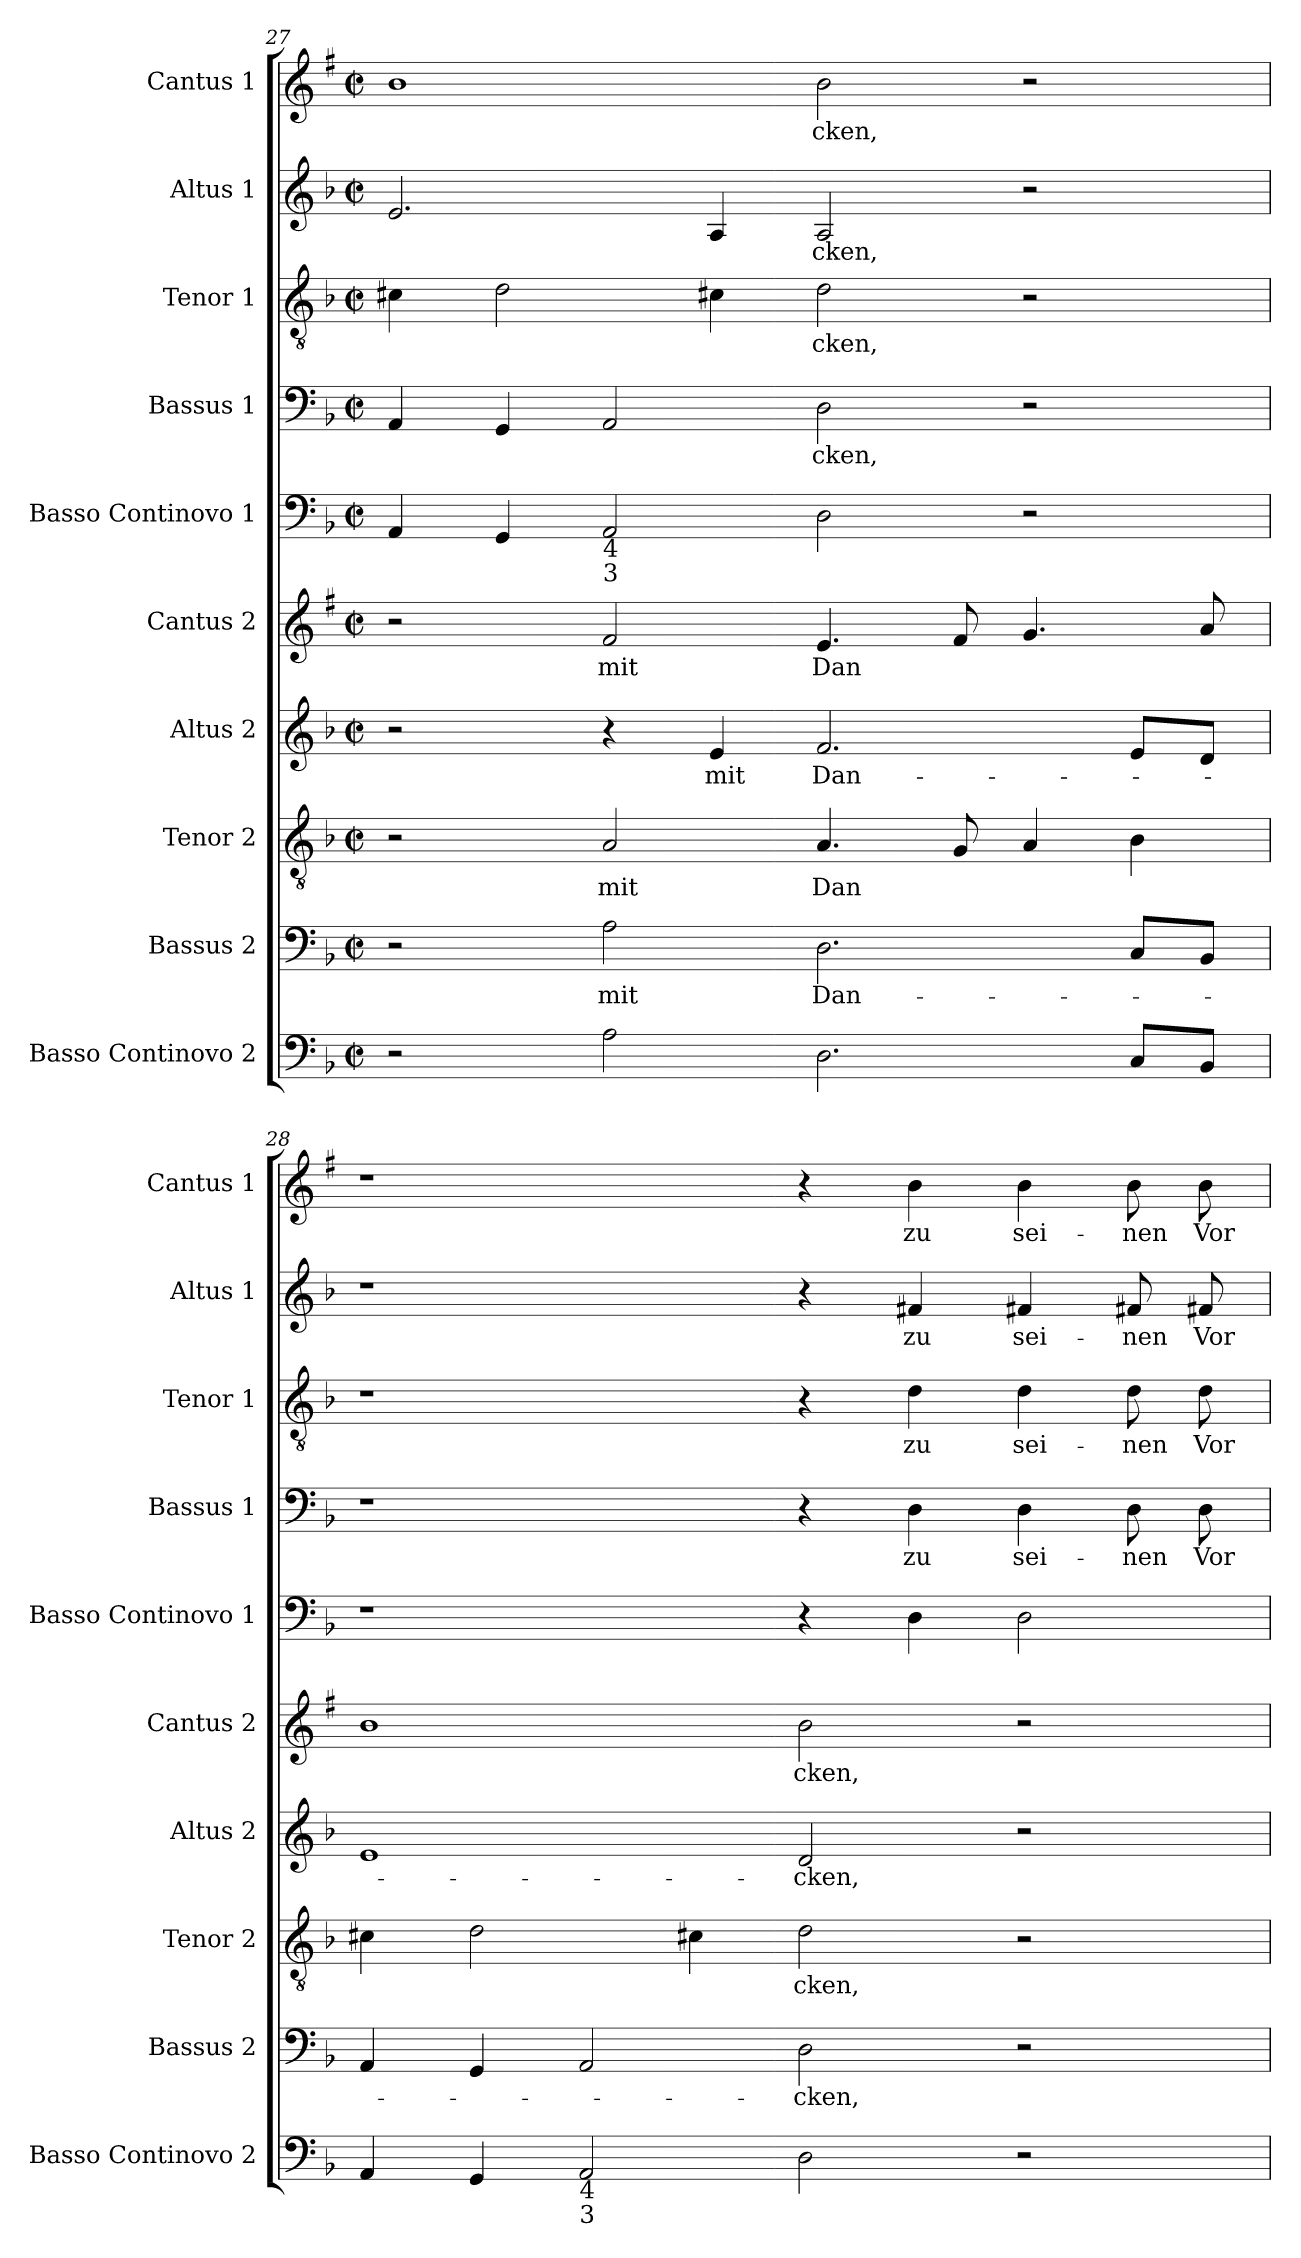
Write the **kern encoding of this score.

**kern	**kern	**text	**kern	**text	**kern	**text	**kern	**text	**kern	**kern	**text	**kern	**text	**kern	**text	**kern	**text
*part10	*part9	*part9	*part8	*part8	*part7	*part7	*part6	*part6	*part5	*part4	*part4	*part3	*part3	*part2	*part2	*part1	*part1
*staff10	*staff9	*staff9	*staff8	*staff8	*staff7	*staff7	*staff6	*staff6	*staff5	*staff4	*staff4	*staff3	*staff3	*staff2	*staff2	*staff1	*staff1
*I"Basso Continovo 2	*I"Bassus 2	*	*I"Tenor 2	*	*I"Altus 2	*	*I"Cantus 2	*	*I"Basso Continovo 1	*I"Bassus 1	*	*I"Tenor 1	*	*I"Altus 1	*	*I"Cantus 1	*
*I'Basso Continovo 2	*I'Bassus 2	*	*I'Tenor 2	*	*I'Altus 2	*	*I'Cantus 2	*	*I'Basso Continovo 1	*I'Bassus 1	*	*I'Tenor 1	*	*I'Altus 1	*	*I'Cantus 1	*
*clefF4	*clefF4	*	*clefGv2	*	*clefG2	*	*clefG2	*	*clefF4	*clefF4	*	*clefGv2	*	*clefG2	*	*clefG2	*
*	*	*	*	*	*	*	*ITrd1c2	*	*	*	*	*	*	*	*	*ITrd1c2	*
*k[b-]	*k[b-]	*	*k[b-]	*	*k[b-]	*	*k[b-]	*	*k[b-]	*k[b-]	*	*k[b-]	*	*k[b-]	*	*k[b-]	*
*F:	*F:	*	*F:	*	*F:	*	*F:	*	*F:	*F:	*	*F:	*	*F:	*	*F:	*
*M4/2	*M4/2	*	*M4/2	*	*M4/2	*	*M4/2	*	*M4/2	*M4/2	*	*M4/2	*	*M4/2	*	*M4/2	*
*met(c|)	*met(c|)	*	*met(c|)	*	*met(c|)	*	*met(c|)	*	*met(c|)	*met(c|)	*	*met(c|)	*	*met(c|)	*	*met(c|)	*
=27	=27	=27	=27	=27	=27	=27	=27	=27	=27	=27	=27	=27	=27	=27	=27	=27	=27
2r	2r	.	2r	.	2r	.	2r	.	4AA	4AA	.	4c#X	.	2.e	.	1a	.
.	.	.	.	.	.	.	.	.	4GG	4GG	.	2d	.	.	.	.	.
!	!	!	!	!	!	!	!	!	!LO:TX:b:t=4	!	!	!	!	!	!	!	!
!	!	!	!	!	!	!	!	!	!LO:TX:b:t=3	!	!	!	!	!	!	!	!
!	!	!LO:LY:b	!	!LO:LY:b	!	!	!	!LO:LY:b	!	!	!	!	!	!	!	!	!
2A	2A	mit	2A	mit	4r	.	2e	mit	2AA	2AA	.	.	.	.	.	.	.
!	!	!	!	!	!	!LO:LY:b	!	!	!	!	!	!	!	!	!	!	!
.	.	.	.	.	4e	mit	.	.	.	.	.	4c#X	.	4A	.	.	.
!	!	!LO:LY:b	!	!LO:LY:b	!	!LO:LY:b	!	!LO:LY:b	!	!	!LO:LY:b	!	!LO:LY:b	!	!LO:LY:b	!	!LO:LY:b
2.D	2.D	Dan-	4.A	Dan	2.f	Dan-	4.d	Dan	2D	2D	-cken,	2d	cken,	2A	-cken,	2a	cken,
.	.	.	8G	.	.	.	8e	.	.	.	.	.	.	.	.	.	.
.	.	.	4A	.	.	.	4.f	.	2r	2r	.	2r	.	2r	.	2r	.
8CL	8CL	.	4B-	.	8eL	.	.	.	.	.	.	.	.	.	.	.	.
8BB-J	8BB-J	.	.	.	8dJ	.	8g	.	.	.	.	.	.	.	.	.	.
=28	=28	=28	=28	=28	=28	=28	=28	=28	=28	=28	=28	=28	=28	=28	=28	=28	=28
4AA	4AA	.	4c#X	.	1e	.	1a	.	1r	1r	.	1r	.	1r	.	1r	.
4GG	4GG	.	2d	.	.	.	.	.	.	.	.	.	.	.	.	.	.
!LO:TX:b:t=4	!	!	!	!	!	!	!	!	!	!	!	!	!	!	!	!	!
!LO:TX:b:t=3	!	!	!	!	!	!	!	!	!	!	!	!	!	!	!	!	!
2AA	2AA	.	.	.	.	.	.	.	.	.	.	.	.	.	.	.	.
.	.	.	4c#X	.	.	.	.	.	.	.	.	.	.	.	.	.	.
!	!	!LO:LY:b	!	!LO:LY:b	!	!LO:LY:b	!	!LO:LY:b	!	!	!	!	!	!	!	!	!
2D	2D	-cken,	2d	cken,	2d	-cken,	2a	cken,	4r	4r	.	4r	.	4r	.	4r	.
!	!	!	!	!	!	!	!	!	!	!	!LO:LY:b	!	!LO:LY:b	!	!LO:LY:b	!	!LO:LY:b
.	.	.	.	.	.	.	.	.	4D	4D	zu	4d	zu	4f#X	zu	4a	zu
!	!	!	!	!	!	!	!	!	!	!	!LO:LY:b	!	!LO:LY:b	!	!LO:LY:b	!	!LO:LY:b
2r	2r	.	2r	.	2r	.	2r	.	2D	4D	sei-	4d	sei-	4f#X	sei-	4a	sei-
!	!	!	!	!	!	!	!	!	!	!	!LO:LY:b	!	!LO:LY:b	!	!LO:LY:b	!	!LO:LY:b
.	.	.	.	.	.	.	.	.	.	8D	-nen	8d	-nen	8f#X	-nen	8a	-nen
!	!	!	!	!	!	!	!	!	!	!	!LO:LY:b	!	!LO:LY:b	!	!LO:LY:b	!	!LO:LY:b
.	.	.	.	.	.	.	.	.	.	8D	Vor-	8d	Vor-	8f#X	Vor-	8a	Vor-
=	=	=	=	=	=	=	=	=	=	=	=	=	=	=	=	=	=
*-	*-	*-	*-	*-	*-	*-	*-	*-	*-	*-	*-	*-	*-	*-	*-	*-	*-
